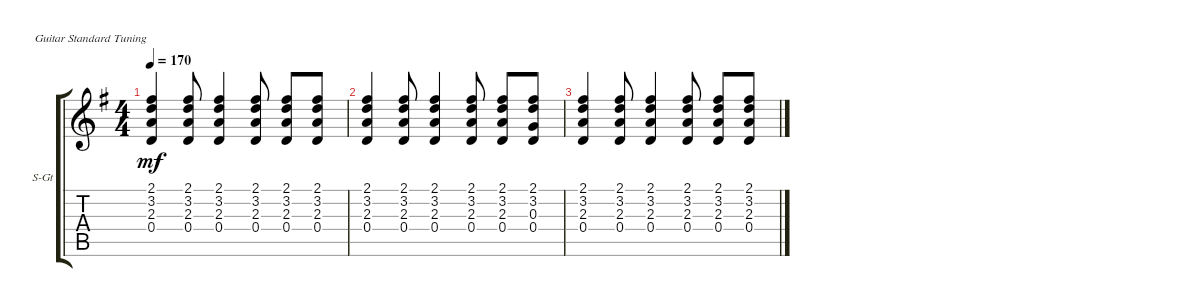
\defaultSystemsLayout 4
\bracketExtendMode groupsimilarinstruments
\firstSystemTrackNameOrientation horizontal
\otherSystemsTrackNameOrientation horizontal
\track ("Steel Guitar" "S-Gt") {instrument acousticguitarsteel}
\staff {score tabs}
\tuning (E4 B3 G3 D3 A2 E2)
\ts (4 4)
\tempo 170
\clef g2
\ks g
(0.4 2.3 3.2 2.1).4{dy mf} (0.4 2.3 3.2 2.1).8 (0.4 2.3 3.2 2.1).4 (0.4 2.3 3.2 2.1).8 (0.4 2.3 3.2 2.1).8 (0.4 2.3 3.2 2.1).8 |
(0.4 2.3 3.2 2.1).4 (0.4 2.3 3.2 2.1).8 (0.4 2.3 3.2 2.1).4 (0.4 2.3 3.2 2.1).8 (0.4 2.3 3.2 2.1).8 (0.4 0.3 3.2 2.1).8 |
(0.4 2.3 3.2 2.1).4 (0.4 2.3 3.2 2.1).8 (0.4 2.3 3.2 2.1).4 (0.4 2.3 3.2 2.1).8 (0.4 2.3 3.2 2.1).8 (0.4 2.3 3.2 2.1).8
